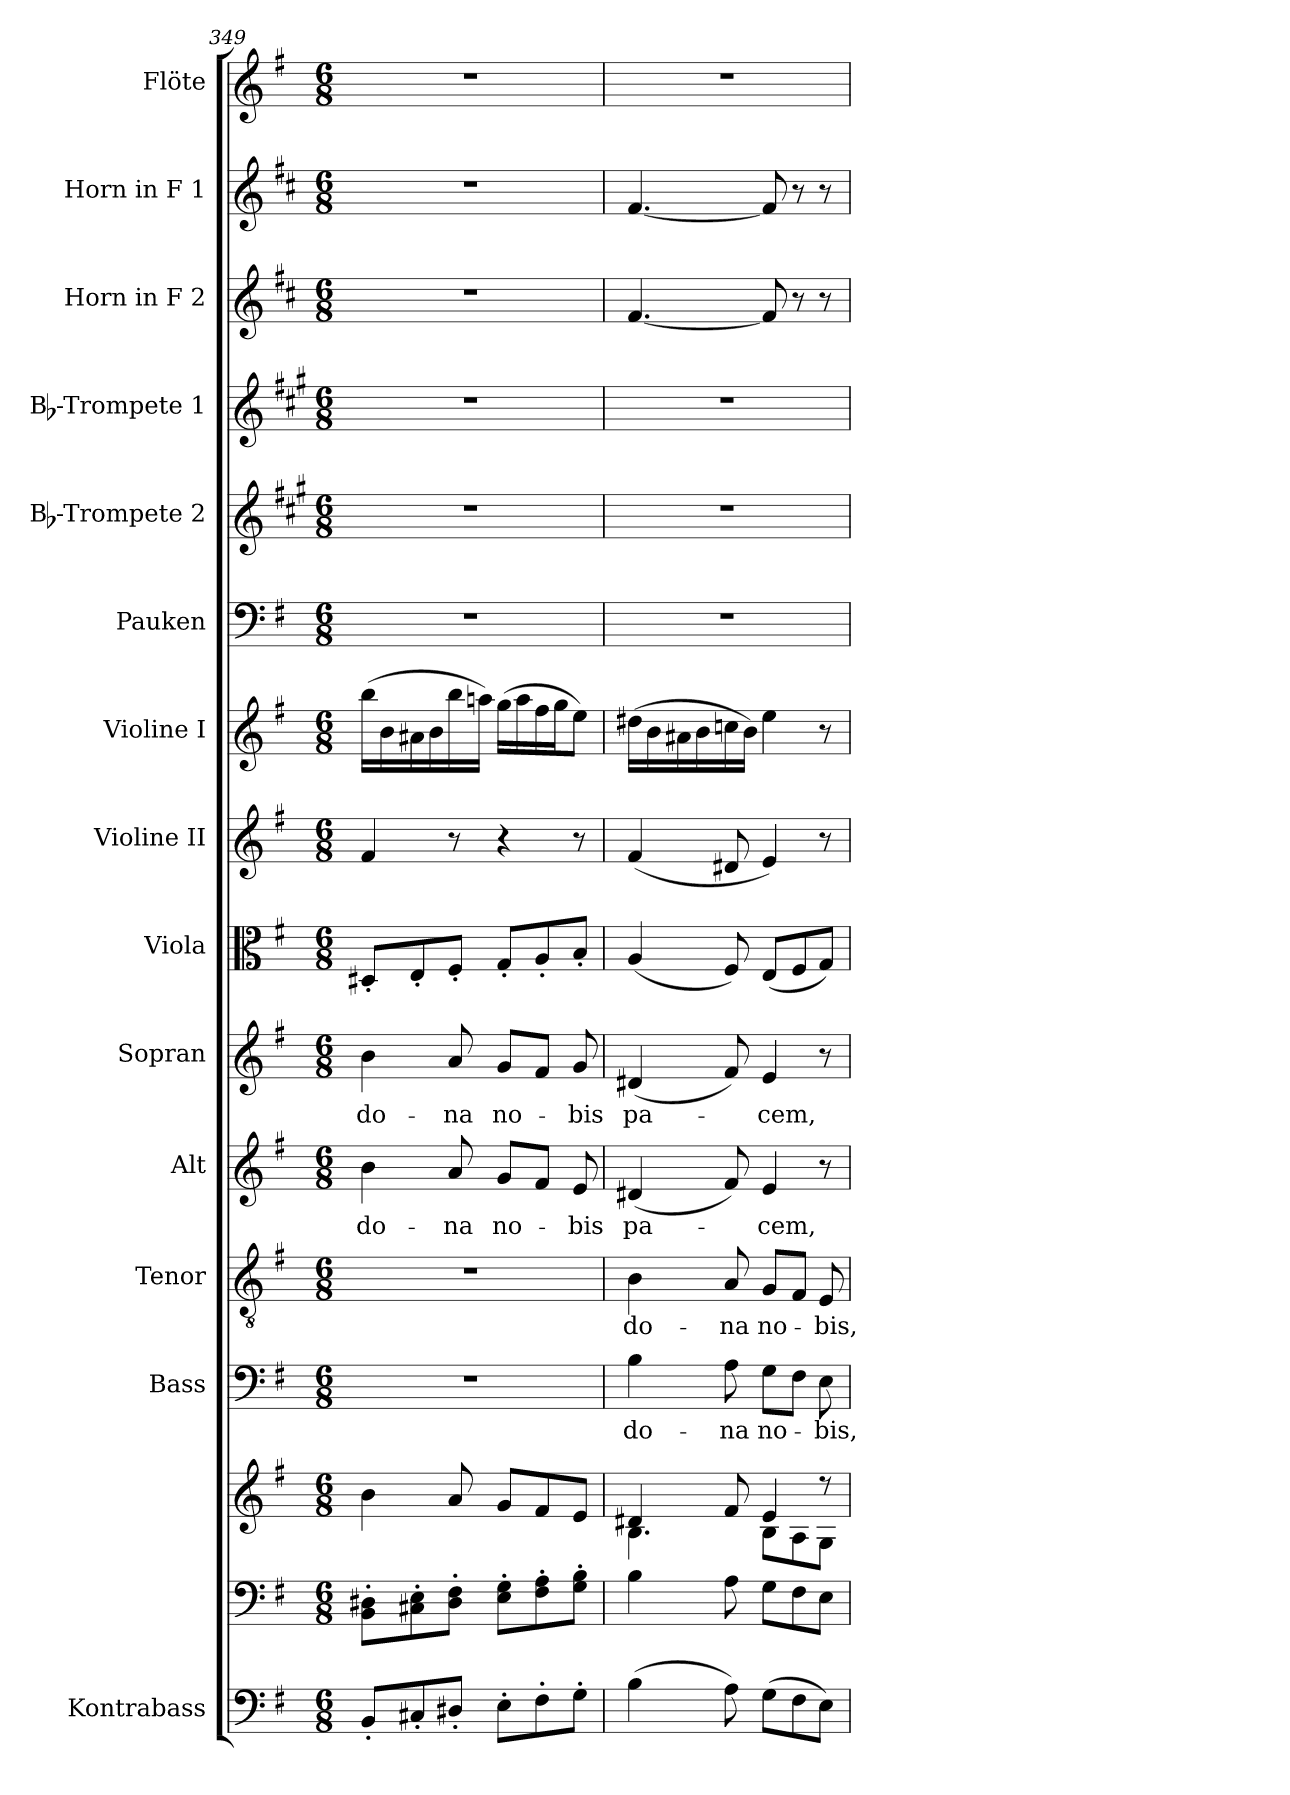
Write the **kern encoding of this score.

**kern	**kern	**kern	**kern	**text	**kern	**text	**kern	**text	**kern	**text	**kern	**kern	**kern	**kern	**kern	**kern	**kern	**kern	**kern
*part15	*part14	*part14	*part13	*part13	*part12	*part12	*part11	*part11	*part10	*part10	*part9	*part8	*part7	*part6	*part5	*part4	*part3	*part2	*part1
*staff16	*staff15	*staff14	*staff13	*staff13	*staff12	*staff12	*staff11	*staff11	*staff10	*staff10	*staff9	*staff8	*staff7	*staff6	*staff5	*staff4	*staff3	*staff2	*staff1
*I"Kontrabass	*	*	*I"Bass	*	*I"Tenor	*	*I"Alt	*	*I"Sopran	*	*I"Viola	*I"Violine II	*I"Violine I	*I"Pauken	*I"Bb-Trompete 2	*I"Bb-Trompete 1	*I"Horn in F 2	*I"Horn in F 1	*I"Flöte
*I'Kb.	*	*	*I'B.	*	*I'T.	*	*I'A.	*	*I'S.	*	*I'Vla.	*I'Vl. II	*I'Vl. I	*I'Pk.	*I'Bb Trp. 2	*I'Bb Trp. 1	*	*	*I'Fl.
!!LO:PB:g=z
*clefF4	*clefF4	*clefG2	*clefF4	*	*clefGv2	*	*clefG2	*	*clefG2	*	*clefC3	*clefG2	*clefG2	*clefF4	*clefG2	*clefG2	*clefG2	*clefG2	*clefG2
*ITrd7c12	*	*	*	*	*	*	*	*	*	*	*	*	*	*	*ITrd1c2	*ITrd1c2	*ITrd4c7	*ITrd4c7	*
*k[f#]	*k[f#]	*k[f#]	*k[f#]	*	*k[f#]	*	*k[f#]	*	*k[f#]	*	*k[f#]	*k[f#]	*k[f#]	*k[f#]	*k[f#]	*k[f#]	*k[f#]	*k[f#]	*k[f#]
*G:	*G:	*G:	*G:	*	*G:	*	*G:	*	*G:	*	*G:	*G:	*G:	*G:	*G:	*G:	*G:	*G:	*G:
*M6/8	*M6/8	*M6/8	*M6/8	*	*M6/8	*	*M6/8	*	*M6/8	*	*M6/8	*M6/8	*M6/8	*M6/8	*M6/8	*M6/8	*M6/8	*M6/8	*M6/8
=349	=349	=349	=349	=349	=349	=349	=349	=349	=349	=349	=349	=349	=349	=349	=349	=349	=349	=349	=349
!	!	!	!	!	!	!	!	!LO:LY:b	!	!LO:LY:b	!	!	!	!	!	!	!	!	!
8BBB'</L	8BB\'> 8D#X\'>L	4b\	2.r	.	2.r	.	4b\	do-	4b\	do-	8D#X'</L	4f#/	(>16bb\LL	2.r	2.r	2.r	2.r	2.r	2.r
.	.	.	.	.	.	.	.	.	.	.	.	.	16b\	.	.	.	.	.	.
8CC#X'</	8C#X\'> 8E\'>	.	.	.	.	.	.	.	.	.	8E'</	.	16a#X\	.	.	.	.	.	.
.	.	.	.	.	.	.	.	.	.	.	.	.	16b\	.	.	.	.	.	.
!	!	!	!	!	!	!	!	!LO:LY:b	!	!LO:LY:b	!	!	!	!	!	!	!	!	!
8DD#X'</J	8D#\'> 8F#\'>J	8a/	.	.	.	.	8a/	-na	8a/	-na	8F#'</J	8r	16bb\	.	.	.	.	.	.
.	.	.	.	.	.	.	.	.	.	.	.	.	16aan\JJ)	.	.	.	.	.	.
!	!	!	!	!	!	!	!	!LO:LY:b	!	!LO:LY:b	!	!	!	!	!	!	!	!	!
8EE'>\L	8E\'> 8G\'>L	8g/L	.	.	.	.	8g/L	no-	8g/L	no-	8G'</L	4r	(>16gg\LL	.	.	.	.	.	.
.	.	.	.	.	.	.	.	.	.	.	.	.	16aa\	.	.	.	.	.	.
8FF#'>\	8F#\'> 8A\'>	8f#/	.	.	.	.	8f#/J	.	8f#/J	.	8A'</	.	16ff#\	.	.	.	.	.	.
.	.	.	.	.	.	.	.	.	.	.	.	.	16gg\J	.	.	.	.	.	.
!	!	!	!	!	!	!	!	!LO:LY:b	!	!LO:LY:b	!	!	!	!	!	!	!	!	!
8GG'>\J	8G\'> 8B\'>J	8e/J	.	.	.	.	8e/	-bis	8g/	-bis	8B'</J	8r	8ee\J)	.	.	.	.	.	.
=350	=350	=350	=350	=350	=350	=350	=350	=350	=350	=350	=350	=350	=350	=350	=350	=350	=350	=350	=350
*	*	*^	*	*	*	*	*	*	*	*	*	*	*	*	*	*	*	*	*
!	!	!	!	!	!LO:LY:b	!	!LO:LY:b	!	!LO:LY:b	!	!LO:LY:b	!	!	!	!	!	!	!	!	!
(>4BB\	4B\	4d#X/	4.B\	4B\	do-	4B\	do-	(<4d#X/	pa-	(<4d#X/	pa-	(<4A/	(<4f#/	(>16dd#X\LL	2.r	2.r	2.r	[4.B/	[4.B/	2.r
.	.	.	.	.	.	.	.	.	.	.	.	.	.	16b\	.	.	.	.	.	.
.	.	.	.	.	.	.	.	.	.	.	.	.	.	16a#X\	.	.	.	.	.	.
.	.	.	.	.	.	.	.	.	.	.	.	.	.	16b\	.	.	.	.	.	.
!	!	!	!	!	!LO:LY:b	!	!LO:LY:b	!	!	!	!	!	!	!	!	!	!	!	!	!
8AA\)	8A\	8f#/	.	8A\	-na	8A/	-na	8f#/)	.	8f#/)	.	8F#/)	8d#X/	16ccn\	.	.	.	.	.	.
.	.	.	.	.	.	.	.	.	.	.	.	.	.	16b\JJ)	.	.	.	.	.	.
!	!	!	!	!	!LO:LY:b	!	!LO:LY:b	!	!LO:LY:b	!	!LO:LY:b	!	!	!	!	!	!	!	!	!
(>8GG\L	8G\L	4e/	8B\L	8G\L	no-	8G/L	no-	4e/	-cem,	4e/	-cem,	(<8E/L	4e/)	4ee\	.	.	.	8B/]	8B/]	.
8FF#\	8F#\	.	8A\	8F#\J	.	8F#/J	.	.	.	.	.	8F#/	.	.	.	.	.	8r	8r	.
!	!	!	!	!	!LO:LY:b	!	!LO:LY:b	!	!	!	!	!	!	!	!	!	!	!	!	!
8EE\J)	8E\J	8r	8G\J	8E\	-bis,	8E/	-bis,	8r	.	8r	.	8G/J)	8r	8r	.	.	.	8r	8r	.
*	*	*v	*v	*	*	*	*	*	*	*	*	*	*	*	*	*	*	*	*	*
=	=	=	=	=	=	=	=	=	=	=	=	=	=	=	=	=	=	=	=
*-	*-	*-	*-	*-	*-	*-	*-	*-	*-	*-	*-	*-	*-	*-	*-	*-	*-	*-	*-
